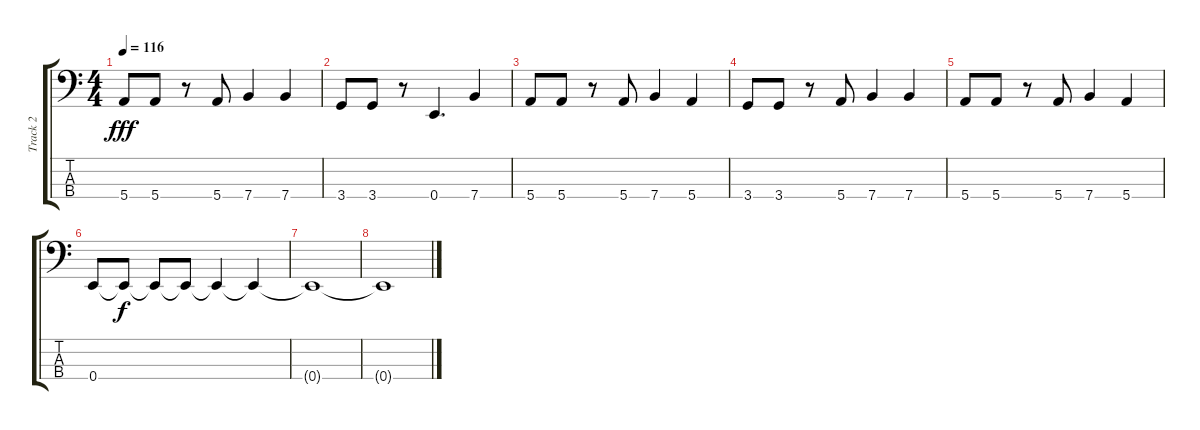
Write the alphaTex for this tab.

\track ("Track 2" "Track 2") {instrument electricbassfinger}
\staff {score tabs}
\tuning (G2 D2 A1 E1) {hide}
\ts (4 4)
\tempo 116
\clef f4
\ks c
5.4.8{dy fff} 5.4.8 r.8 5.4.8 7.4.4 7.4.4 |
3.4.8 3.4.8 r.8 0.4.4{d} 7.4.4 |
5.4.8 5.4.8 r.8 5.4.8 7.4.4 5.4.4 |
3.4.8 3.4.8 r.8 5.4.8 7.4.4 7.4.4 |
5.4.8 5.4.8 r.8 5.4.8 7.4.4 5.4.4 |
0.4.8 0.4{t}.8{dy f} 0.4{t}.8 0.4{t}.8 0.4{t}.4 0.4{t}.4 |
0.4{t}.1 |
0.4{t}.1
